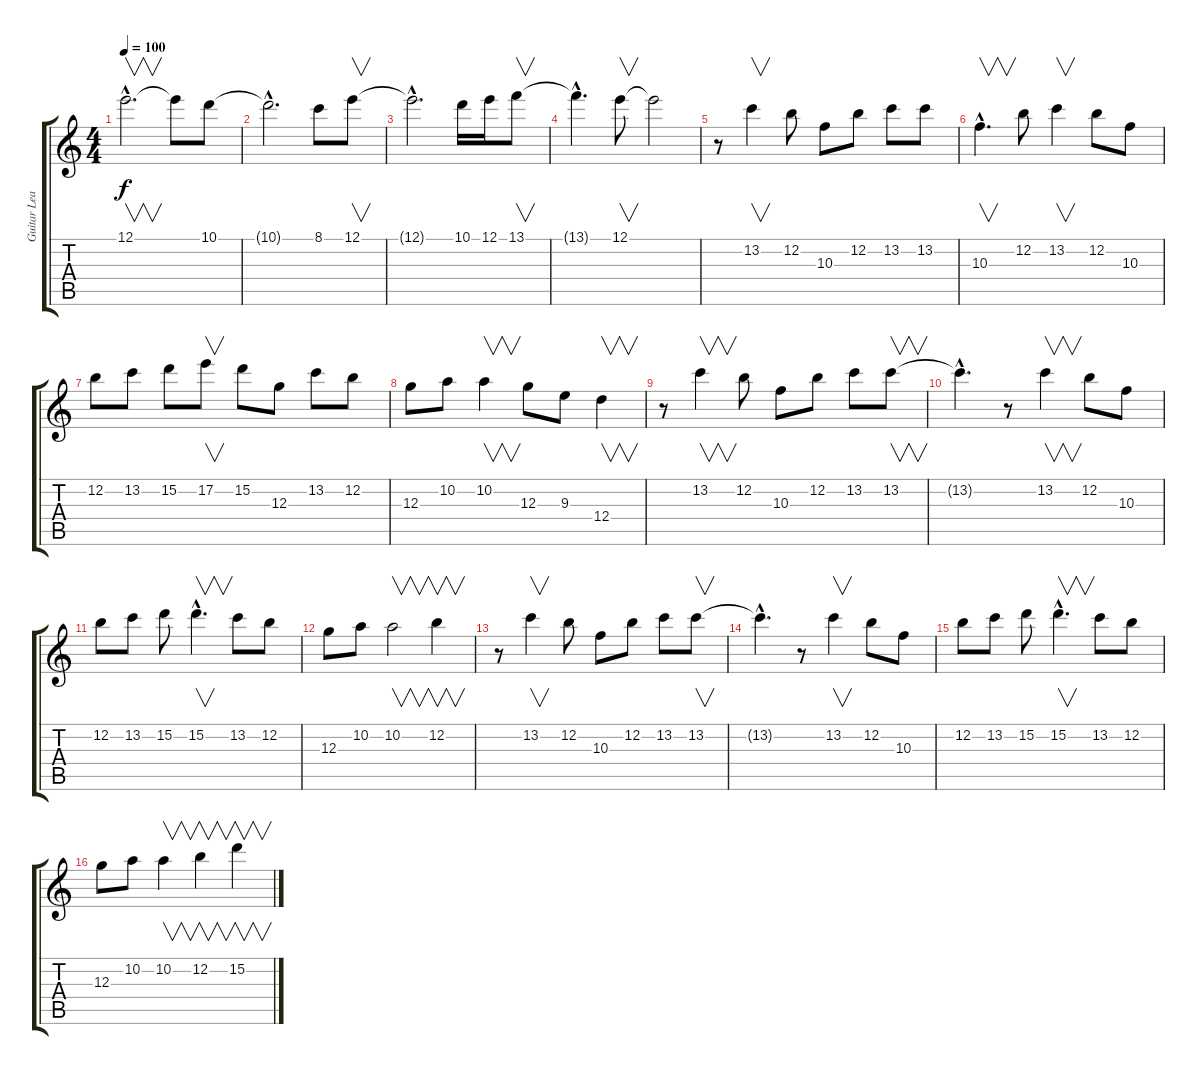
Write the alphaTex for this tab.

\track ("Guitar Lead" "Guitar Lea") {instrument distortionguitar}
\staff {score tabs}
\tuning (E4 B3 G3 D3 A2 E2) {hide}
\ts (4 4)
\tempo 100
\clef g2
\ks c
12.1{hac}.2{v d dy f} 12.1{t}.8 10.1.8 |
10.1{hac t}.2{d} 8.1.8 12.1.8{v} |
12.1{hac t}.2{d} 10.1.16 12.1.16 13.1.8{v} |
13.1{hac t}.4{d} 12.1.8{v} 12.1{t}.2 |
r.8 13.2.4{v} 12.2.8 10.3.8 12.2.8 13.2.8 13.2.8 |
10.3{hac}.4{v d} 12.2.8 13.2.4{v} 12.2.8 10.3.8 |
12.2.8 13.2.8 15.2.8 17.2.8{v} 15.2.8 12.3.8 13.2.8 12.2.8 |
12.3.8 10.2.8 10.2.4{v} 12.3.8 9.3.8 12.4.4{v} |
r.8 13.2.4{v} 12.2.8 10.3.8 12.2.8 13.2.8 13.2.8{v} |
13.2{hac t}.4{d} r.8 13.2.4{v} 12.2.8 10.3.8 |
12.2.8 13.2.8 15.2.8 15.2{hac}.4{v d} 13.2.8 12.2.8 |
12.3.8 10.2.8 10.2.2{v} 12.2.4{v} |
r.8 13.2.4{v} 12.2.8 10.3.8 12.2.8 13.2.8 13.2.8{v} |
13.2{hac t}.4{d} r.8 13.2.4{v} 12.2.8 10.3.8 |
12.2.8 13.2.8 15.2.8 15.2{hac}.4{v d} 13.2.8 12.2.8 |
12.3.8 10.2.8 10.2.4{v} 12.2.4{v} 15.2.4{v}
